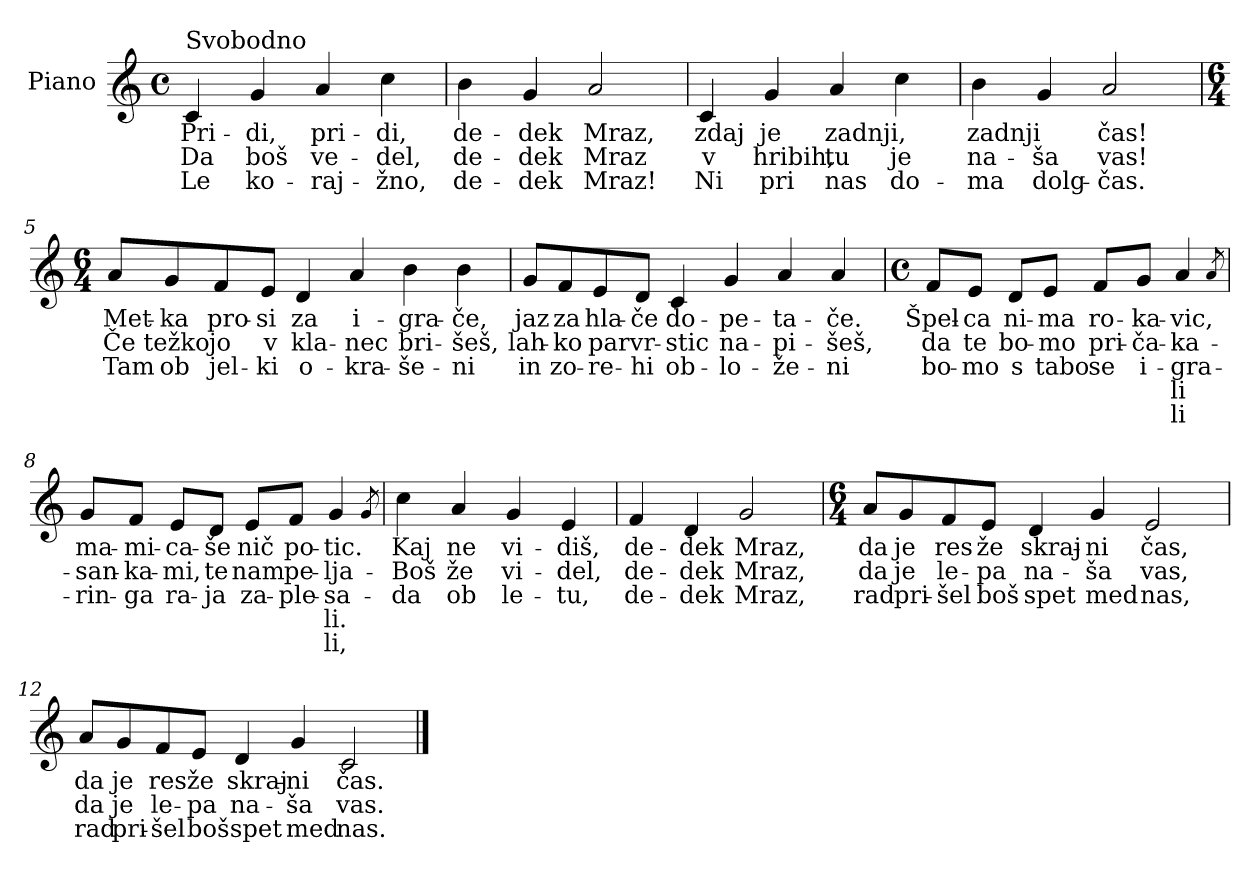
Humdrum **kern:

**kern	**text	**text	**text	**text	**text
*part1	*part1	*part1	*part1	*part1	*part1
*staff1	*staff1	*staff1	*staff1	*staff1	*staff1
*I"Piano	*	*	*	*	*
*I'Pno.	*	*	*	*	*
*clefG2	*	*	*	*	*
*k[]	*	*	*	*	*
*M4/4	*	*	*	*	*
*met(c)	*	*	*	*	*
=1	=1	=1	=1	=1	=1
!LO:TX:a:t=Svobodno	!	!	!	!	!
!	!LO:LY:b	!LO:LY:b	!LO:LY:b	!	!
4c/	Pri-	Da	Le	.	.
!	!LO:LY:b	!LO:LY:b	!LO:LY:b	!	!
4g/	-di,	boš	ko-	.	.
!	!LO:LY:b	!LO:LY:b	!LO:LY:b	!	!
4a/	pri-	ve-	-raj-	.	.
!	!LO:LY:b	!LO:LY:b	!LO:LY:b	!	!
4cc\	-di,	-del,	-žno,	.	.
=2	=2	=2	=2	=2	=2
!	!LO:LY:b	!LO:LY:b	!LO:LY:b	!	!
4b\	de-	de-	de-	.	.
!	!LO:LY:b	!LO:LY:b	!LO:LY:b	!	!
4g/	-dek	-dek	-dek	.	.
!	!LO:LY:b	!LO:LY:b	!LO:LY:b	!	!
2a/	Mraz,	Mraz	Mraz!	.	.
=3	=3	=3	=3	=3	=3
!	!LO:LY:b	!LO:LY:b	!LO:LY:b	!	!
4c/	zdaj	v	Ni	.	.
!	!LO:LY:b	!LO:LY:b	!LO:LY:b	!	!
4g/	je	hribih,	pri	.	.
!	!LO:LY:b	!LO:LY:b	!LO:LY:b	!	!
4a/	zadnji,	tu	nas	.	.
!	!	!LO:LY:b	!LO:LY:b	!	!
4cc\	.	je	do-	.	.
=4	=4	=4	=4	=4	=4
!	!LO:LY:b	!LO:LY:b	!LO:LY:b	!	!
4b\	zadnji	na-	-ma	.	.
!	!	!LO:LY:b	!LO:LY:b	!	!
4g/	.	-ša	dolg-	.	.
!	!LO:LY:b	!LO:LY:b	!LO:LY:b	!	!
2a/	čas!	vas!	-čas.	.	.
!!LO:LB:g=z
=5	=5	=5	=5	=5	=5
*M6/4	*	*	*	*	*
!	!LO:LY:b	!LO:LY:b	!LO:LY:b	!	!
8a/L	Met-	Če	Tam	.	.
!	!LO:LY:b	!LO:LY:b	!LO:LY:b	!	!
8g/	-ka	težko	ob	.	.
!	!LO:LY:b	!LO:LY:b	!LO:LY:b	!	!
8f/	pro-	jo	jel-	.	.
!	!LO:LY:b	!LO:LY:b	!LO:LY:b	!	!
8e/J	-si	v	-ki	.	.
!	!LO:LY:b	!LO:LY:b	!LO:LY:b	!	!
4d/	za	kla-	o-	.	.
!	!LO:LY:b	!LO:LY:b	!LO:LY:b	!	!
4a/	i-	-nec	-kra-	.	.
!	!LO:LY:b	!LO:LY:b	!LO:LY:b	!	!
4b\	-gra-	bri-	-še-	.	.
!	!LO:LY:b	!LO:LY:b	!LO:LY:b	!	!
4b\	-če,	-šeš,	-ni	.	.
=6	=6	=6	=6	=6	=6
!	!LO:LY:b	!LO:LY:b	!LO:LY:b	!	!
8g/L	jaz	lah-	in	.	.
!	!LO:LY:b	!LO:LY:b	!LO:LY:b	!	!
8f/	za	-ko	zo-	.	.
!	!LO:LY:b	!LO:LY:b	!LO:LY:b	!	!
8e/	hla-	par	-re-	.	.
!	!LO:LY:b	!LO:LY:b	!LO:LY:b	!	!
8d/J	-če	vr-	-hi	.	.
!	!LO:LY:b	!LO:LY:b	!LO:LY:b	!	!
4c/	do-	-stic	ob-	.	.
!	!LO:LY:b	!LO:LY:b	!LO:LY:b	!	!
4g/	-pe-	na-	-lo-	.	.
!	!LO:LY:b	!LO:LY:b	!LO:LY:b	!	!
4a/	-ta-	-pi-	-že-	.	.
!	!LO:LY:b	!LO:LY:b	!LO:LY:b	!	!
4a/	-če.	-šeš,	-ni	.	.
!!LO:LB:g=z
=7	=7	=7	=7	=7	=7
*M4/4	*	*	*	*	*
*met(c)	*	*	*	*	*
!	!LO:LY:b	!LO:LY:b	!LO:LY:b	!	!
8f/L	Špel-	da	bo-	.	.
!	!LO:LY:b	!LO:LY:b	!LO:LY:b	!	!
8e/J	-ca	te	-mo	.	.
!	!LO:LY:b	!LO:LY:b	!LO:LY:b	!	!
8d/L	ni-	bo-	s	.	.
!	!LO:LY:b	!LO:LY:b	!LO:LY:b	!	!
8e/J	-ma	-mo	tabo	.	.
!	!LO:LY:b	!LO:LY:b	!LO:LY:b	!	!
8f/L	ro-	pri-	se	.	.
!	!LO:LY:b	!LO:LY:b	!LO:LY:b	!	!
8g/J	-ka-	-ča-	i-	.	.
!	!LO:LY:b	!LO:LY:b	!LO:LY:b	!LO:LY:b	!LO:LY:b
4a/	-vic,	-ka-	gra-	li	li
8qa/	.	.	.	.	.
=8	=8	=8	=8	=8	=8
!	!LO:LY:b	!LO:LY:b	!LO:LY:b	!	!
8g/L	ma-	san-	-rin-	.	.
!	!LO:LY:b	!LO:LY:b	!LO:LY:b	!	!
8f/J	-mi-	-ka-	-ga	.	.
!	!LO:LY:b	!LO:LY:b	!LO:LY:b	!	!
8e/L	-ca-	-mi,	ra-	.	.
!	!LO:LY:b	!LO:LY:b	!LO:LY:b	!	!
8d/J	-še	te	-ja	.	.
!	!LO:LY:b	!LO:LY:b	!LO:LY:b	!	!
8e/L	nič	nam	za-	.	.
!	!LO:LY:b	!LO:LY:b	!LO:LY:b	!	!
8f/J	po-	pe-	-ple-	.	.
!	!LO:LY:b	!LO:LY:b	!LO:LY:b	!LO:LY:b	!LO:LY:b
4g/	-tic.	-lja-	sa-	li.	li,
8qg/	.	.	.	.	.
!!LO:LB:g=z
=9	=9	=9	=9	=9	=9
!	!LO:LY:b	!LO:LY:b	!LO:LY:b	!	!
4cc\	Kaj	-Boš	-da	.	.
!	!LO:LY:b	!LO:LY:b	!LO:LY:b	!	!
4a/	ne	že	ob	.	.
!	!LO:LY:b	!LO:LY:b	!LO:LY:b	!	!
4g/	vi-	vi-	le-	.	.
!	!LO:LY:b	!LO:LY:b	!LO:LY:b	!	!
4e/	-diš,	-del,	-tu,	.	.
=10	=10	=10	=10	=10	=10
!	!LO:LY:b	!LO:LY:b	!LO:LY:b	!	!
4f/	de-	de-	de-	.	.
!	!LO:LY:b	!LO:LY:b	!LO:LY:b	!	!
4d/	-dek	-dek	-dek	.	.
!	!LO:LY:b	!LO:LY:b	!LO:LY:b	!	!
2g/	Mraz,	Mraz,	Mraz,	.	.
=11	=11	=11	=11	=11	=11
*M6/4	*	*	*	*	*
!	!LO:LY:b	!LO:LY:b	!LO:LY:b	!	!
8a/L	da	da	rad	.	.
!	!LO:LY:b	!LO:LY:b	!LO:LY:b	!	!
8g/	je	je	pri-	.	.
!	!LO:LY:b	!LO:LY:b	!LO:LY:b	!	!
8f/	res	le-	-šel	.	.
!	!LO:LY:b	!LO:LY:b	!LO:LY:b	!	!
8e/J	že	-pa	boš	.	.
!	!LO:LY:b	!LO:LY:b	!LO:LY:b	!	!
4d/	skraj-	na-	spet	.	.
!	!LO:LY:b	!LO:LY:b	!LO:LY:b	!	!
4g/	-ni	-ša	med	.	.
!	!LO:LY:b	!LO:LY:b	!LO:LY:b	!	!
2e/	čas,	vas,	nas,	.	.
!!LO:LB:g=z
=12	=12	=12	=12	=12	=12
!	!LO:LY:b	!LO:LY:b	!LO:LY:b	!	!
8a/L	da	da	rad	.	.
!	!LO:LY:b	!LO:LY:b	!LO:LY:b	!	!
8g/	je	je	pri-	.	.
!	!LO:LY:b	!LO:LY:b	!LO:LY:b	!	!
8f/	res	le-	-šel	.	.
!	!LO:LY:b	!LO:LY:b	!LO:LY:b	!	!
8e/J	že	-pa	boš	.	.
!	!LO:LY:b	!LO:LY:b	!LO:LY:b	!	!
4d/	skraj-	na-	spet	.	.
!	!LO:LY:b	!LO:LY:b	!LO:LY:b	!	!
4g/	-ni	-ša	med	.	.
!	!LO:LY:b	!LO:LY:b	!LO:LY:b	!	!
2c/	čas.	vas.	nas.	.	.
==	==	==	==	==	==
*-	*-	*-	*-	*-	*-
